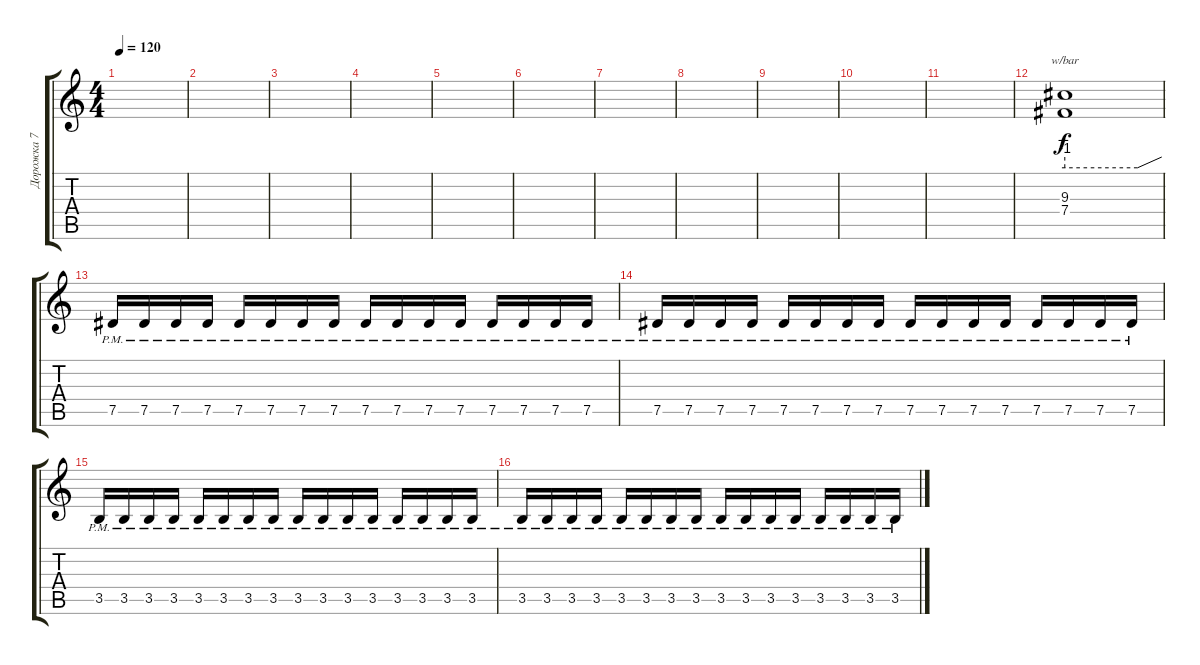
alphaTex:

\track ("Дорожка 7" "Дорожка 7") {instrument distortionguitar}
\staff {score tabs}
\tuning (Eb4 Bb3 Gb3 Db3 Ab2 Eb2) {hide}
\ts (4 4)
\tempo 120
\clef g2
\ks c
|
|
|
|
|
|
|
|
|
|
|
(9.3 7.4).1{tbe (custom default 0 -4 45 -4 60 0)} |
7.5{pm}.16 7.5{pm}.16 7.5{pm}.16 7.5{pm}.16 7.5{pm}.16 7.5{pm}.16 7.5{pm}.16 7.5{pm}.16 7.5{pm}.16 7.5{pm}.16 7.5{pm}.16 7.5{pm}.16 7.5{pm}.16 7.5{pm}.16 7.5{pm}.16 7.5{pm}.16 |
7.5{pm}.16 7.5{pm}.16 7.5{pm}.16 7.5{pm}.16 7.5{pm}.16 7.5{pm}.16 7.5{pm}.16 7.5{pm}.16 7.5{pm}.16 7.5{pm}.16 7.5{pm}.16 7.5{pm}.16 7.5{pm}.16 7.5{pm}.16 7.5{pm}.16 7.5{pm}.16 |
3.5{pm}.16 3.5{pm}.16 3.5{pm}.16 3.5{pm}.16 3.5{pm}.16 3.5{pm}.16 3.5{pm}.16 3.5{pm}.16 3.5{pm}.16 3.5{pm}.16 3.5{pm}.16 3.5{pm}.16 3.5{pm}.16 3.5{pm}.16 3.5{pm}.16 3.5{pm}.16 |
3.5{pm}.16 3.5{pm}.16 3.5{pm}.16 3.5{pm}.16 3.5{pm}.16 3.5{pm}.16 3.5{pm}.16 3.5{pm}.16 3.5{pm}.16 3.5{pm}.16 3.5{pm}.16 3.5{pm}.16 3.5{pm}.16 3.5{pm}.16 3.5{pm}.16 3.5{pm}.16
